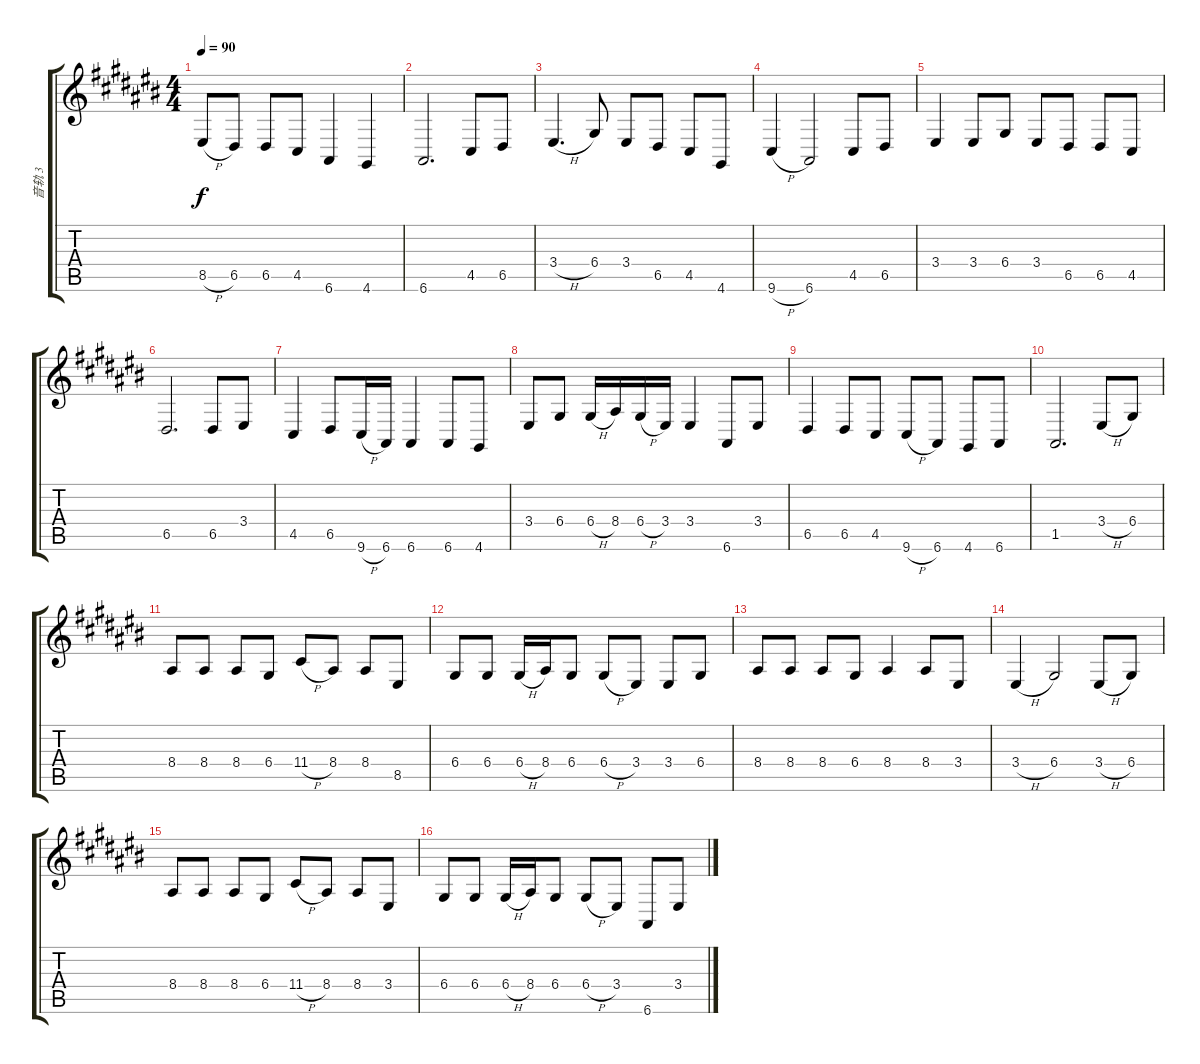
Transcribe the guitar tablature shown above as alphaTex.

\track ("音轨 3" "音轨 3") {instrument electricgrandpiano}
\staff {score tabs}
\tuning (E4 B3 G3 D3 A2 E2) {hide}
\ts (4 4)
\tempo 90
\clef g2
\ks c#
8.5{h}.8{dy f} 6.5.8 6.5.8 4.5.8 6.6.4 4.6.4 |
6.6.2{d} 4.5.8 6.5.8 |
3.4{h}.4{d} 6.4.8 3.4.8 6.5.8 4.5.8 4.6.8 |
9.6{h}.4 6.6.2 4.5.8 6.5.8 |
3.4.4 3.4.8 6.4.8 3.4.8 6.5.8 6.5.8 4.5.8 |
6.5.2{d} 6.5.8 3.4.8 |
4.5.4 6.5.8 9.6{h}.16 6.6.16 6.6.4 6.6.8 4.6.8 |
3.4.8 6.4.8 6.4{h}.16 8.4.16 6.4{h}.16 3.4.16 3.4.4 6.6.8 3.4.8 |
6.5.4 6.5.8 4.5.8 9.6{h}.8 6.6.8 4.6.8 6.6.8 |
1.5.2{d} 3.4{h}.8 6.4.8 |
8.4.8 8.4.8 8.4.8 6.4.8 11.4{h}.8 8.4.8 8.4.8 8.5.8 |
6.4.8 6.4.8 6.4{h}.16 8.4.16 6.4.8 6.4{h}.8 3.4.8 3.4.8 6.4.8 |
8.4.8 8.4.8 8.4.8 6.4.8 8.4.4 8.4.8 3.4.8 |
3.4{h}.4 6.4.2 3.4{h}.8 6.4.8 |
8.4.8 8.4.8 8.4.8 6.4.8 11.4{h}.8 8.4.8 8.4.8 3.4.8 |
6.4.8 6.4.8 6.4{h}.16 8.4.16 6.4.8 6.4{h}.8 3.4.8 6.6.8 3.4.8
